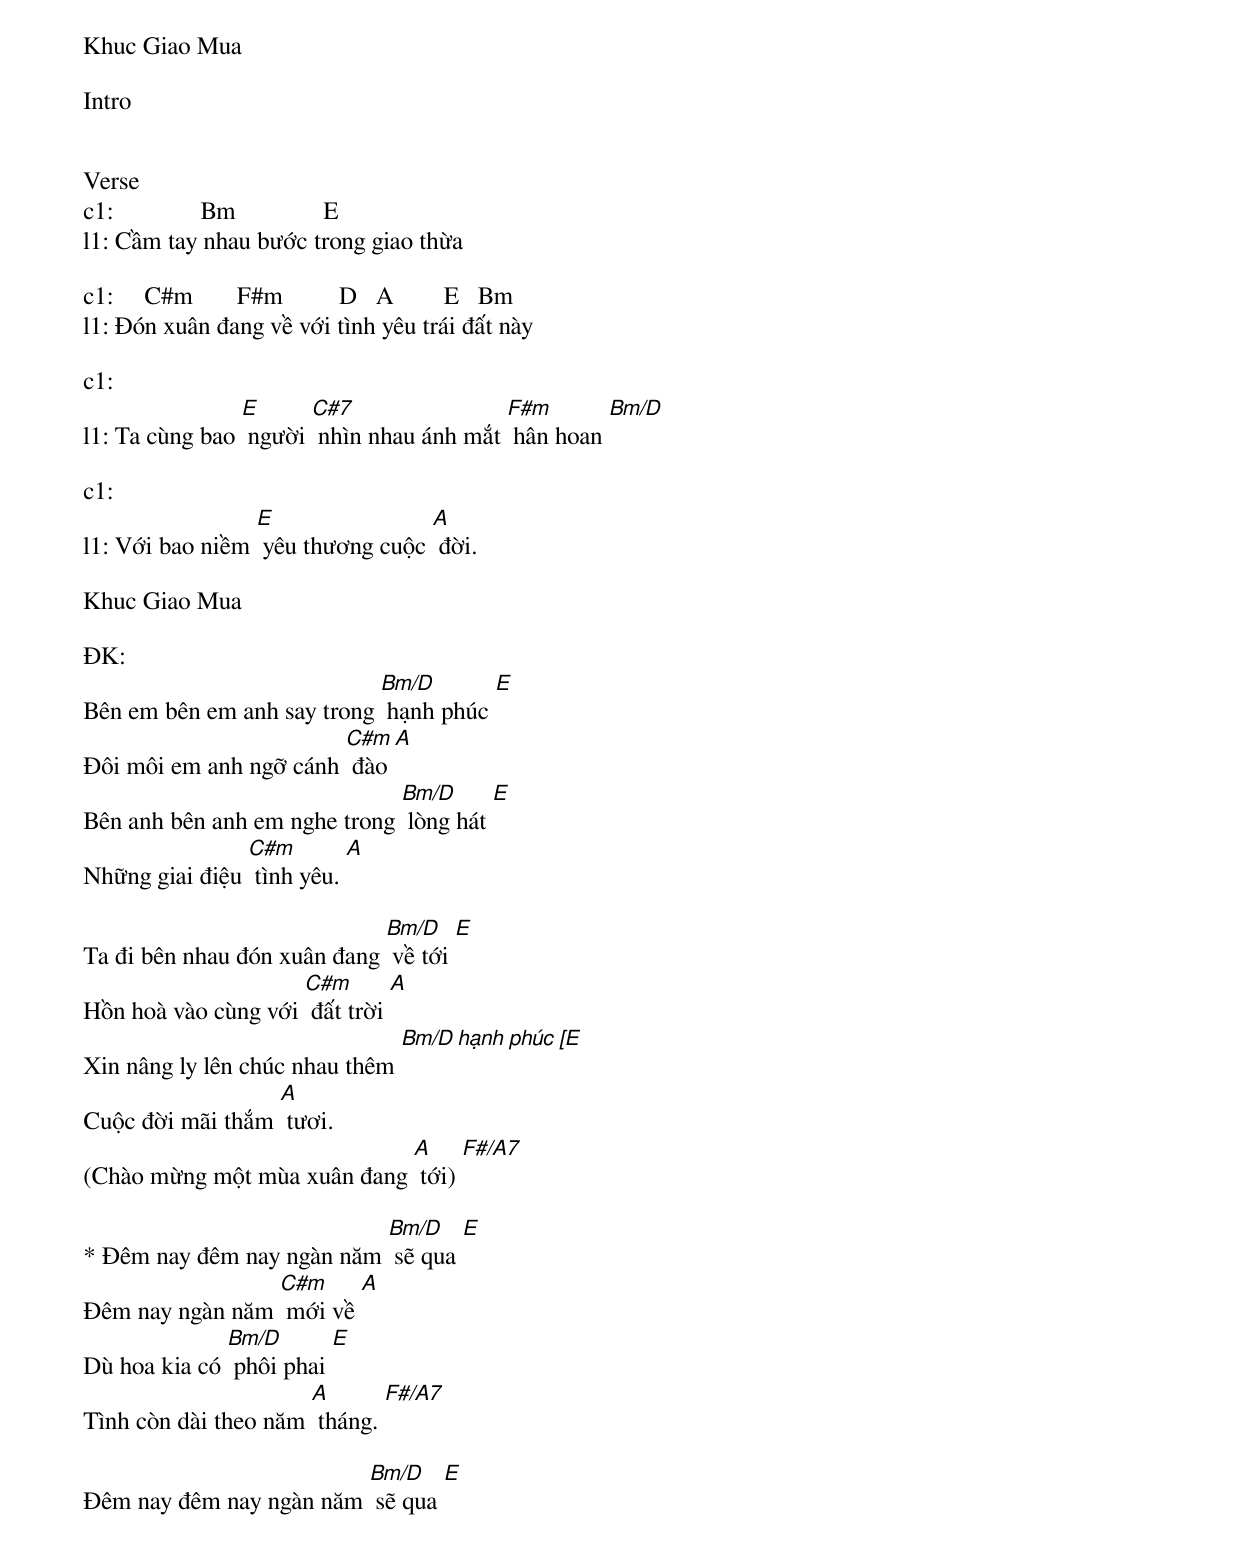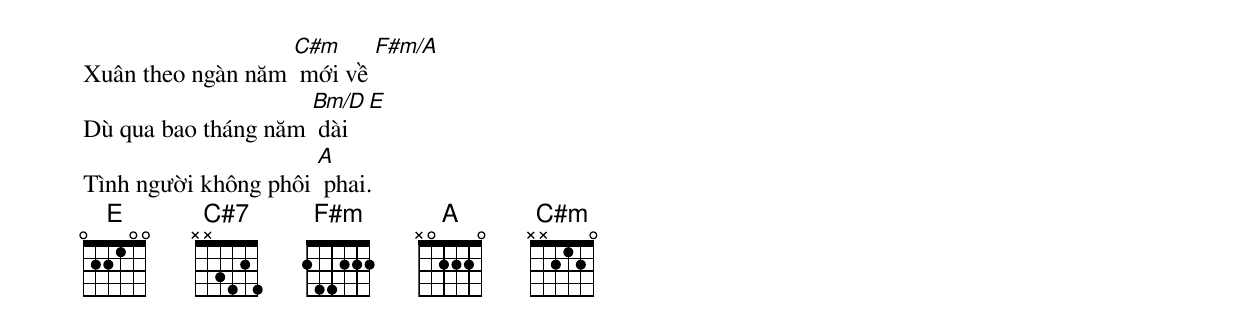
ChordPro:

Khuc Giao Mua

Intro


Verse
c1:              Bm              E
l1: Cầm tay nhau bước trong giao thừa

c1:     C#m       F#m         D   A        E   Bm
l1: Đón xuân đang về với tình yêu trái đất này

c1:
l1: Ta cùng bao [E] người [C#7] nhìn nhau ánh mắt [F#m] hân hoan [Bm/D]

c1:
l1: Với bao niềm [E] yêu thương cuộc [A] đời.

Khuc Giao Mua

ĐK:
Bên em bên em anh say trong [Bm/D] hạnh phúc [E]
Đôi môi em anh ngỡ cánh [C#m] đào [A]
Bên anh bên anh em nghe trong [Bm/D] lòng hát [E]
Những giai điệu [C#m] tình yêu. [A]

Ta đi bên nhau đón xuân đang [Bm/D] về tới [E]
Hồn hoà vào cùng với [C#m] đất trời [A]
Xin nâng ly lên chúc nhau thêm [Bm/D hạnh phúc [E]
Cuộc đời mãi thắm [A] tươi.
(Chào mừng một mùa xuân đang [A] tới) [F#/A7]

* Đêm nay đêm nay ngàn năm [Bm/D] sẽ qua [E]
Đêm nay ngàn năm [C#m] mới về [A]
Dù hoa kia có [Bm/D] phôi phai [E]
Tình còn dài theo năm [A] tháng. [F#/A7]

Đêm nay đêm nay ngàn năm [Bm/D] sẽ qua [E]
Xuân theo ngàn năm [C#m] mới về [F#m/A]
Dù qua bao tháng năm [Bm/D] dài [E]
Tình người không phôi [A] phai.
